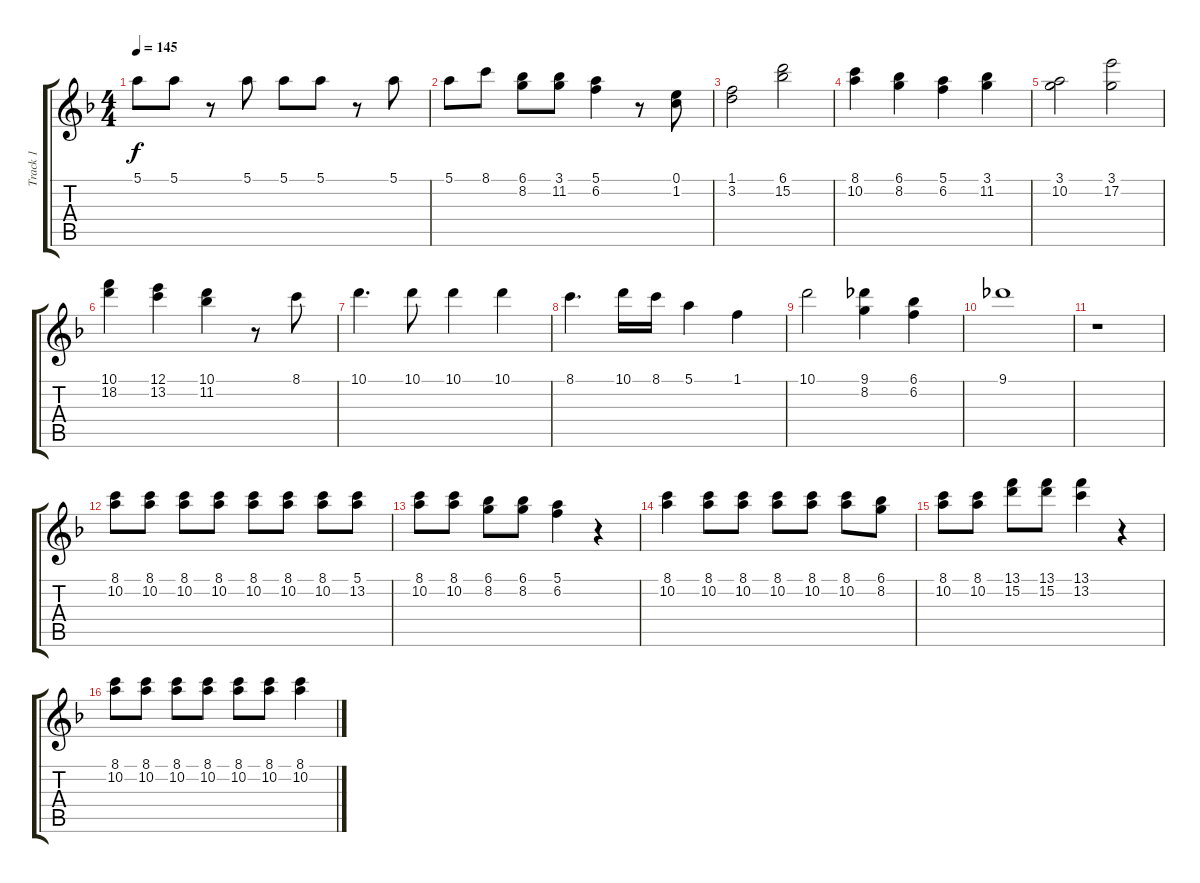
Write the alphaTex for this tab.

\track ("Track 1" "Track 1") {instrument acousticguitarnylon}
\staff {score tabs}
\tuning (E4 B3 G3 D3 A2 E2) {hide}
\ts (4 4)
\tempo 145
\clef g2
\ks dminor
5.1.8{dy f} 5.1.8 r.8 5.1.8 5.1.8 5.1.8 r.8 5.1.8 |
5.1.8 8.1.8 (6.1 8.2).8 (3.1 11.2).8 (5.1 6.2).4 r.8 (0.1 1.2).8 |
(1.1 3.2).2 (6.1 15.2).2 |
(8.1 10.2).4 (6.1 8.2).4 (5.1 6.2).4 (3.1 11.2).4 |
(3.1 10.2).2 (3.1 17.2).2 |
(10.1 18.2).4 (12.1 13.2).4 (10.1 11.2).4 r.8 8.1.8 |
10.1.4{d} 10.1.8 10.1.4 10.1.4 |
8.1.4{d} 10.1.16 8.1.16 5.1.4 1.1.4 |
10.1.2 (9.1 8.2).4 (6.1 6.2).4 |
9.1.1 |
r.1 |
(8.1 10.2).8 (8.1 10.2).8 (8.1 10.2).8 (8.1 10.2).8 (8.1 10.2).8 (8.1 10.2).8 (8.1 10.2).8 (5.1 13.2).8 |
(8.1 10.2).8 (8.1 10.2).8 (6.1 8.2).8 (6.1 8.2).8 (5.1 6.2).4 r.4 |
(8.1 10.2).4 (8.1 10.2).8 (8.1 10.2).8 (8.1 10.2).8 (8.1 10.2).8 (8.1 10.2).8 (6.1 8.2).8 |
(8.1 10.2).8 (8.1 10.2).8 (13.1 15.2).8 (13.1 15.2).8 (13.1 13.2).4 r.4 |
(8.1 10.2).8 (8.1 10.2).8 (8.1 10.2).8 (8.1 10.2).8 (8.1 10.2).8 (8.1 10.2).8 (8.1 10.2).4
